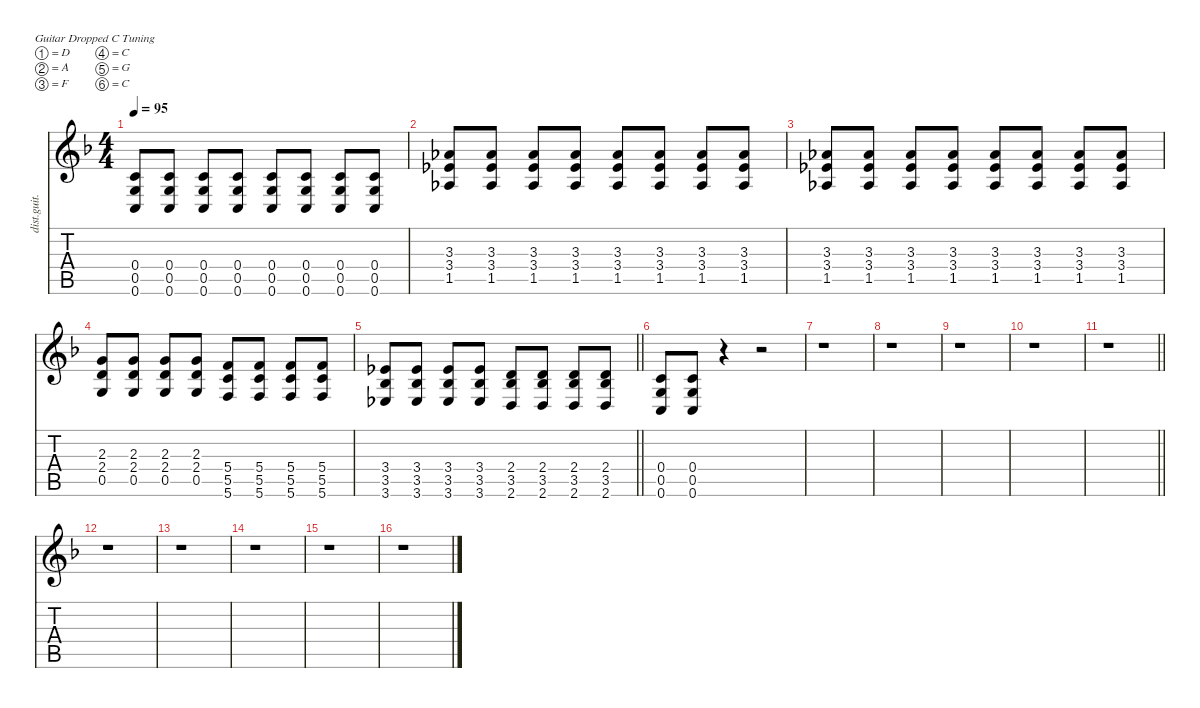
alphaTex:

\defaultSystemsLayout 4
\hideDynamics
\bracketExtendMode nobrackets
\otherSystemsTrackNameOrientation horizontal
\track ("Emppu(Disto)" "dist.guit.") {instrument distortionguitar}
\staff {score tabs}
\tuning (D4 A3 F3 C3 G2 C2)
\ts (4 4)
\tempo 95
\clef g2
\ks f
(0.4 0.5 0.6).8{dy f} (0.4 0.5 0.6).8 (0.4 0.5 0.6).8 (0.4 0.5 0.6).8 (0.4 0.5 0.6).8 (0.4 0.5 0.6).8 (0.4 0.5 0.6).8 (0.4 0.5 0.6).8 |
(3.3 3.4 1.5).8 (3.3 3.4 1.5).8 (3.3 3.4 1.5).8 (3.3 3.4 1.5).8 (3.3 3.4 1.5).8 (3.3 3.4 1.5).8 (3.3 3.4 1.5).8 (3.3 3.4 1.5).8 |
(3.3 3.4 1.5).8 (3.3 3.4 1.5).8 (3.3 3.4 1.5).8 (3.3 3.4 1.5).8 (3.3 3.4 1.5).8 (3.3 3.4 1.5).8 (3.3 3.4 1.5).8 (3.3 3.4 1.5).8 |
(2.3 2.4 0.5).8 (2.3 2.4 0.5).8 (2.3 2.4 0.5).8 (2.3 2.4 0.5).8 (5.4 5.5 5.6).8 (5.4 5.5 5.6).8 (5.4 5.5 5.6).8 (5.4 5.5 5.6).8 |
\barLineRight lightlight
(3.4 3.5 3.6).8 (3.4 3.5 3.6).8 (3.4 3.5 3.6).8 (3.4 3.5 3.6).8 (2.4 3.5 2.6).8 (2.4 3.5 2.6).8 (2.4 3.5 2.6).8 (2.4 3.5 2.6).8 |
(0.4 0.5 0.6).8 (0.4 0.5 0.6).8 r.4 r.2 |
r.1 |
r.1 |
r.1 |
r.1 |
\barLineRight lightlight
r.1 |
r.1 |
r.1 |
r.1 |
r.1 |
r.1
